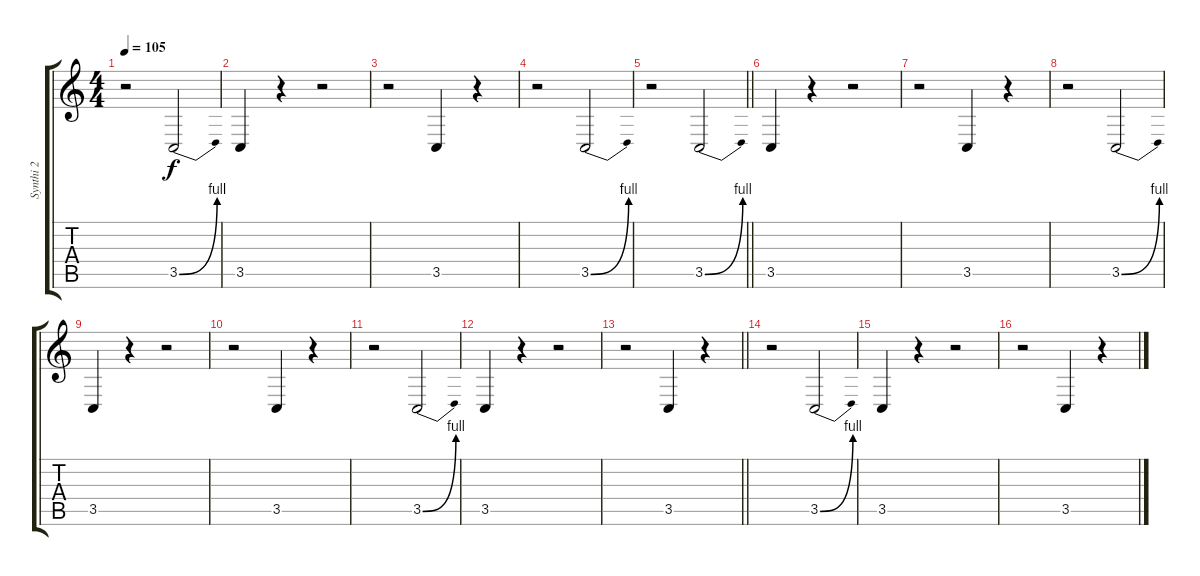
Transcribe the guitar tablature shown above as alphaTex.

\track ("Synthi 2" "Synthi 2") {instrument pad5bowed}
\staff {score tabs}
\tuning (E4 B3 G3 D3 A2 E2) {hide}
\ts (4 4)
\tempo 105
\clef g2
\ks c
r.2{dy f} 3.5{be (bend 0 0 60 4)}.2 |
3.5.4 r.4 r.2 |
r.2 3.5.4 r.4 |
r.2 3.5{be (bend 0 0 60 4)}.2 |
\barLineRight lightlight
r.2 3.5{be (bend 0 0 60 4)}.2 |
3.5.4 r.4 r.2 |
r.2 3.5.4 r.4 |
r.2 3.5{be (bend 0 0 60 4)}.2 |
3.5.4 r.4 r.2 |
r.2 3.5.4 r.4 |
r.2 3.5{be (bend 0 0 60 4)}.2 |
3.5.4 r.4 r.2 |
\barLineRight lightlight
r.2 3.5.4 r.4 |
r.2 3.5{be (bend 0 0 60 4)}.2 |
3.5.4 r.4 r.2 |
r.2 3.5.4 r.4
